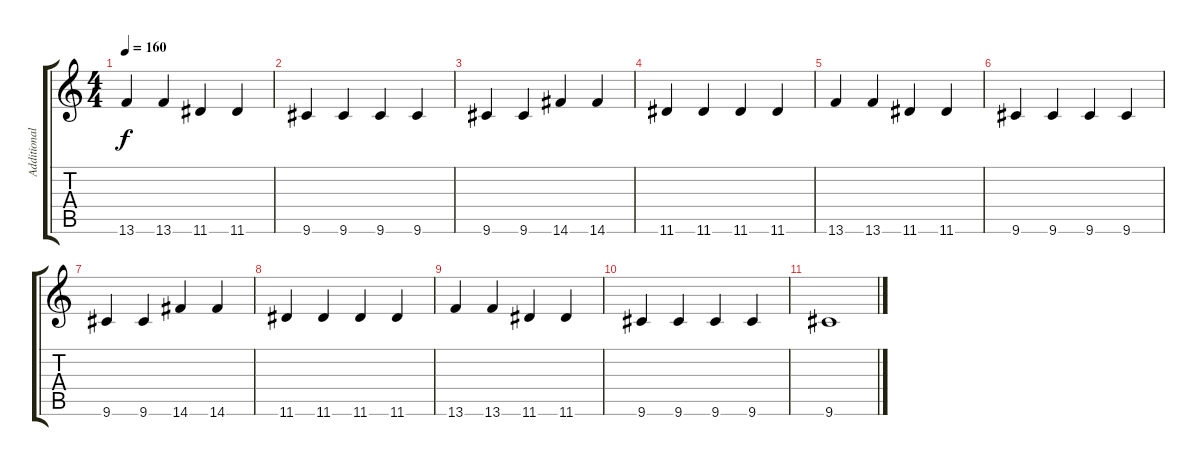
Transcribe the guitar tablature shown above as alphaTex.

\track ("Additional Guitar" "Additional") {instrument distortionguitar}
\staff {score tabs}
\tuning (E4 B3 G3 D3 A2 E2) {hide}
\ts (4 4)
\tempo 160
\clef g2
\ks c
13.6.4{dy f} 13.6.4 11.6.4 11.6.4 |
9.6.4 9.6.4 9.6.4 9.6.4 |
9.6.4 9.6.4 14.6.4 14.6.4 |
11.6.4 11.6.4 11.6.4 11.6.4 |
13.6.4 13.6.4 11.6.4 11.6.4 |
9.6.4 9.6.4 9.6.4 9.6.4 |
9.6.4 9.6.4 14.6.4 14.6.4 |
11.6.4 11.6.4 11.6.4 11.6.4 |
13.6.4 13.6.4 11.6.4 11.6.4 |
9.6.4 9.6.4 9.6.4 9.6.4 |
9.6.1
